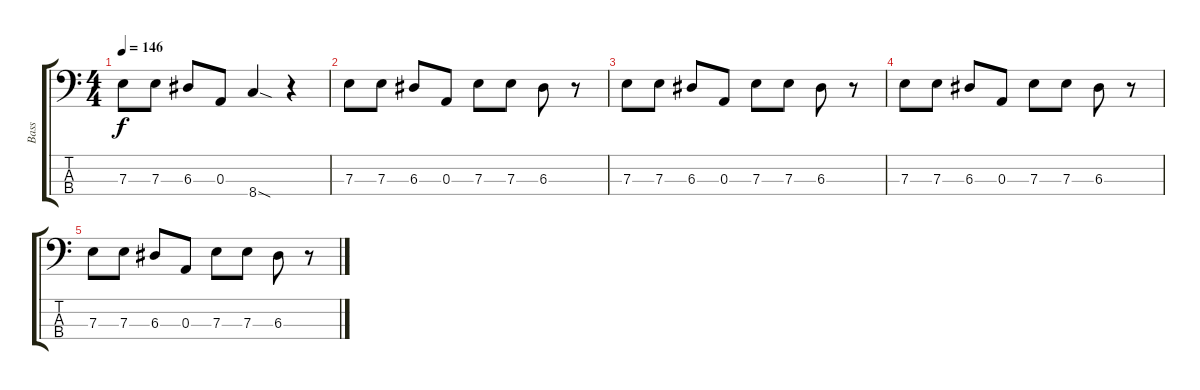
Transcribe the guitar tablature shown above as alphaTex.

\track ("Bass" "Bass") {instrument electricbasspick}
\staff {score tabs}
\tuning (G2 D2 A1 E1) {hide}
\ts (4 4)
\tempo 146
\clef f4
\ks c
7.3.8{dy f} 7.3.8 6.3.8 0.3.8 8.4{sod}.4 r.4 |
7.3.8 7.3.8 6.3.8 0.3.8 7.3.8 7.3.8 6.3.8 r.8 |
7.3.8 7.3.8 6.3.8 0.3.8 7.3.8 7.3.8 6.3.8 r.8 |
7.3.8 7.3.8 6.3.8 0.3.8 7.3.8 7.3.8 6.3.8 r.8 |
7.3.8 7.3.8 6.3.8 0.3.8 7.3.8 7.3.8 6.3.8 r.8
